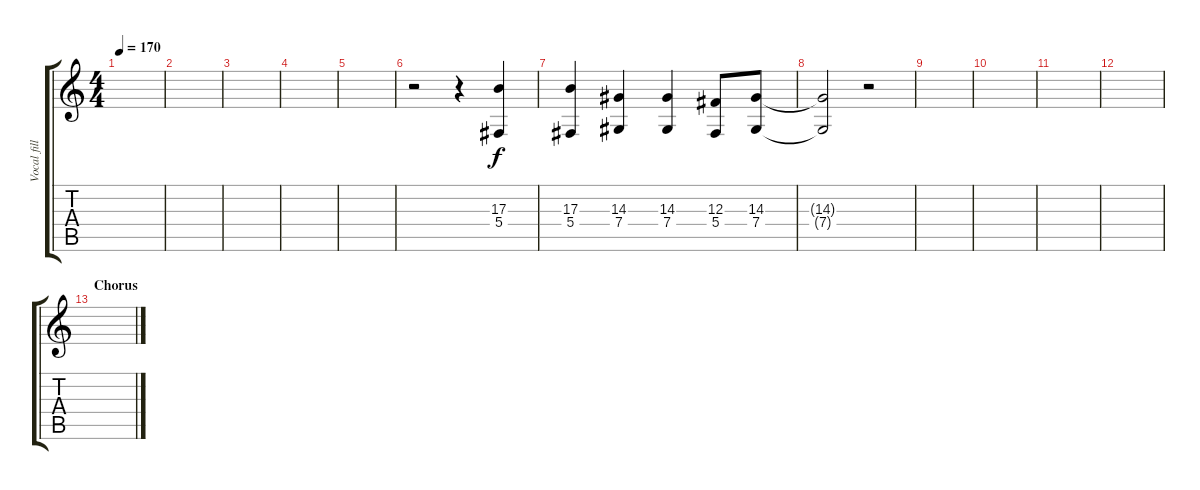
\track ("Vocal fill" "Vocal fill") {instrument flute}
\staff {score tabs}
\tuning (Eb4 Bb3 Gb3 Db3 Ab2 Eb2) {hide}
\ts (4 4)
\tempo 170
\clef g2
\ks c
|
|
|
|
|
r.2 r.4 (17.3 5.4).4 |
(17.3 5.4).4 (14.3 7.4).4 (14.3 7.4).4 (12.3 5.4).8 (14.3 7.4).8 |
(14.3{t} 7.4{t}).2 r.2 |
|
|
|
|
\section ("" "Chorus")
